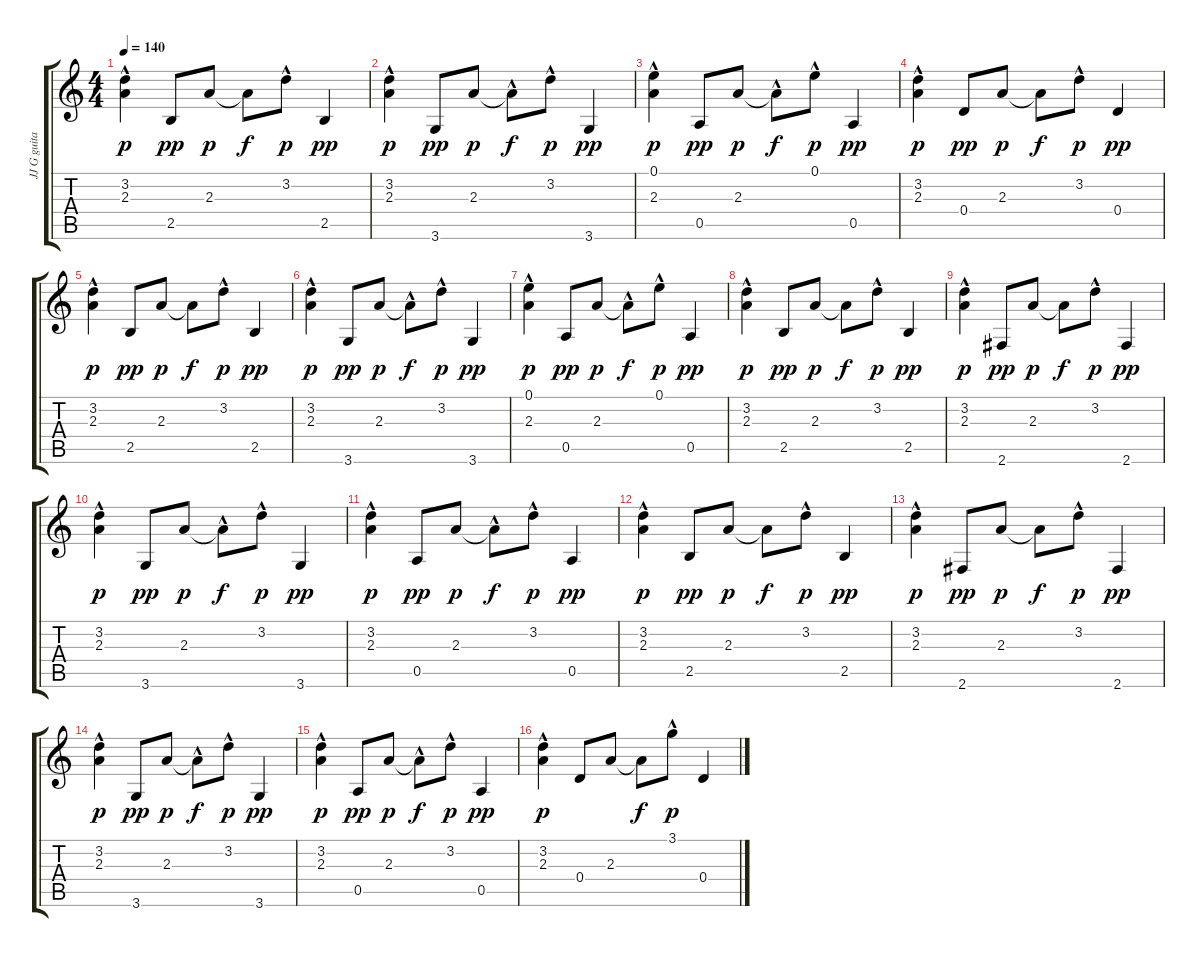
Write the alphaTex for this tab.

\track ("JJ G guitare" "JJ G guita") {instrument acousticguitarsteel}
\staff {score tabs}
\tuning (E4 B3 G3 D3 A2 E2) {hide}
\ts (4 4)
\tempo 140
\clef g2
\ks c
(3.2 2.3{hac}).4{dy p} 2.5.8{dy pp} 2.3.8{dy p} 2.3{t}.8{dy f} 3.2{hac}.8{dy p} 2.5.4{dy pp} |
(3.2 2.3{hac}).4{dy p} 3.6.8{dy pp} 2.3.8{dy p} 2.3{hac t}.8{dy f} 3.2{hac}.8{dy p} 3.6.4{dy pp} |
(0.1 2.3{hac}).4{dy p} 0.5.8{dy pp} 2.3.8{dy p} 2.3{hac t}.8{dy f} 0.1{hac}.8{dy p} 0.5.4{dy pp} |
(3.2{hac} 2.3{hac}).4{dy p} 0.4.8{dy pp} 2.3.8{dy p} 2.3{t}.8{dy f} 3.2{hac}.8{dy p} 0.4.4{dy pp} |
(3.2 2.3{hac}).4{dy p} 2.5.8{dy pp} 2.3.8{dy p} 2.3{t}.8{dy f} 3.2{hac}.8{dy p} 2.5.4{dy pp} |
(3.2 2.3{hac}).4{dy p} 3.6.8{dy pp} 2.3.8{dy p} 2.3{hac t}.8{dy f} 3.2{hac}.8{dy p} 3.6.4{dy pp} |
(0.1 2.3{hac}).4{dy p} 0.5.8{dy pp} 2.3.8{dy p} 2.3{hac t}.8{dy f} 0.1{hac}.8{dy p} 0.5.4{dy pp} |
(3.2{hac} 2.3{hac}).4{dy p} 2.5.8{dy pp} 2.3.8{dy p} 2.3{t}.8{dy f} 3.2{hac}.8{dy p} 2.5.4{dy pp} |
(3.2 2.3{hac}).4{dy p} 2.6.8{dy pp} 2.3.8{dy p} 2.3{t}.8{dy f} 3.2{hac}.8{dy p} 2.6.4{dy pp} |
(3.2 2.3{hac}).4{dy p} 3.6.8{dy pp} 2.3.8{dy p} 2.3{hac t}.8{dy f} 3.2{hac}.8{dy p} 3.6.4{dy pp} |
(3.2 2.3{hac}).4{dy p} 0.5.8{dy pp} 2.3.8{dy p} 2.3{hac t}.8{dy f} 3.2{hac}.8{dy p} 0.5.4{dy pp} |
(3.2{hac} 2.3{hac}).4{dy p} 2.5.8{dy pp} 2.3.8{dy p} 2.3{t}.8{dy f} 3.2{hac}.8{dy p} 2.5.4{dy pp} |
(3.2 2.3{hac}).4{dy p} 2.6.8{dy pp} 2.3.8{dy p} 2.3{t}.8{dy f} 3.2{hac}.8{dy p} 2.6.4{dy pp} |
(3.2 2.3{hac}).4{dy p} 3.6.8{dy pp} 2.3.8{dy p} 2.3{hac t}.8{dy f} 3.2{hac}.8{dy p} 3.6.4{dy pp} |
(3.2 2.3{hac}).4{dy p} 0.5.8{dy pp} 2.3.8{dy p} 2.3{hac t}.8{dy f} 3.2{hac}.8{dy p} 0.5.4{dy pp} |
(3.2{hac} 2.3{hac}).4{dy p} 0.4.8 2.3.8 2.3{t}.8{dy f} 3.1{hac}.8{dy p} 0.4.4
